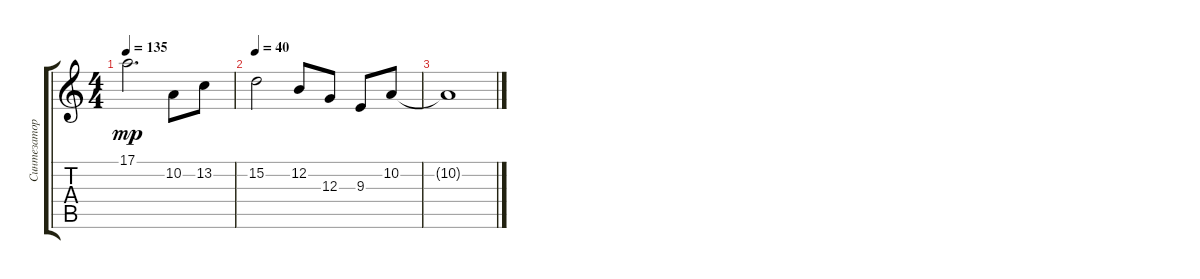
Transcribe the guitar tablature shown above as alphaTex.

\track ("Синтезатор 1" "Синтезатор") {instrument fx7echoes}
\staff {score tabs}
\tuning (E4 B3 G3 D3 A2 E2) {hide}
\ts (4 4)
\tempo 135
\clef g2
\ks c
17.1.2{d dy mp} 10.2.8 13.2.8 |
\tempo 40
15.2.2 12.2.8 12.3.8 9.3.8 10.2.8 |
10.2{t}.1{volume 0}
